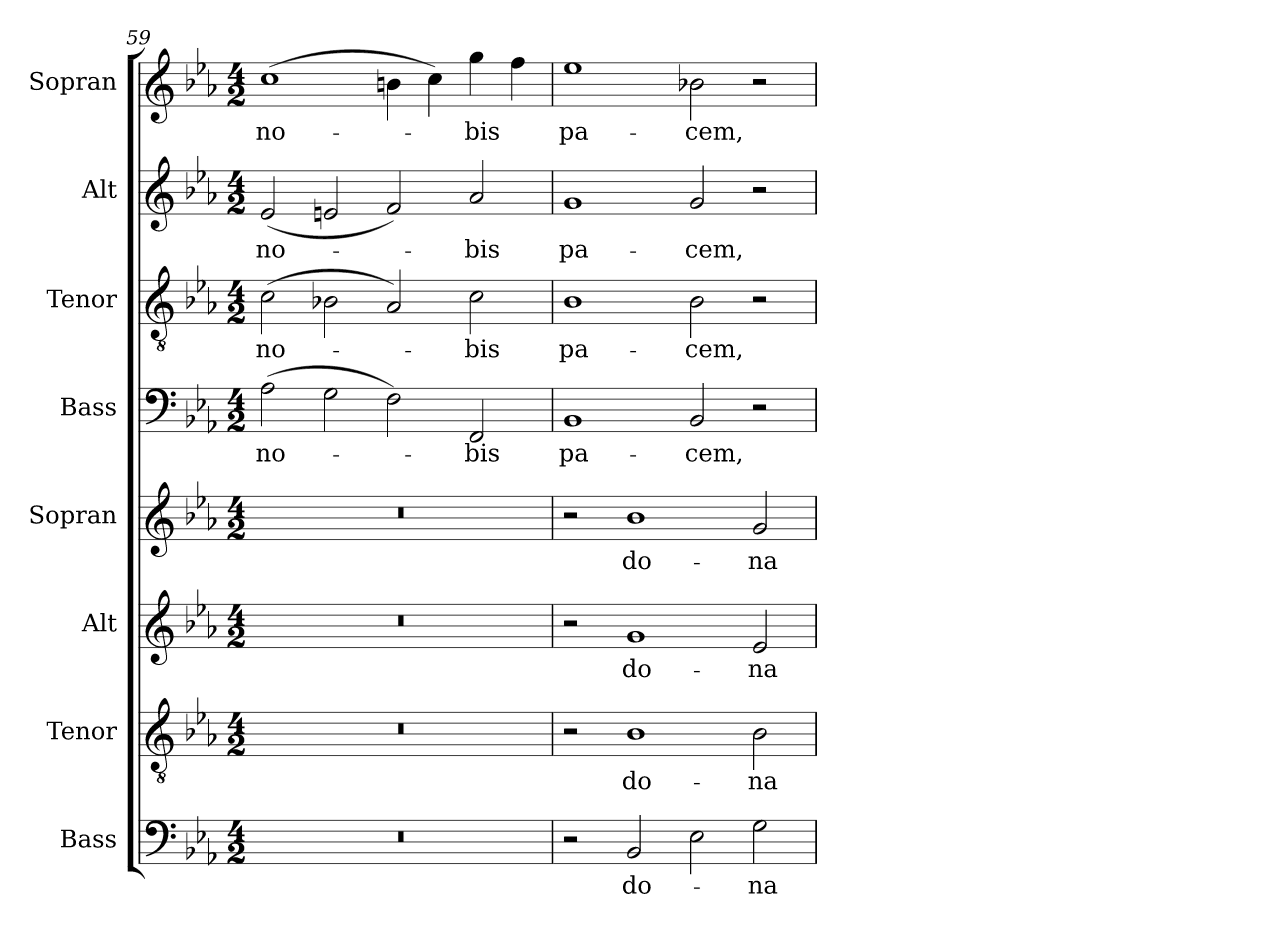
**kern	**text	**kern	**text	**kern	**text	**kern	**text	**kern	**text	**kern	**text	**kern	**text	**kern	**text
*part8	*part8	*part7	*part7	*part6	*part6	*part5	*part5	*part4	*part4	*part3	*part3	*part2	*part2	*part1	*part1
*staff8	*staff8	*staff7	*staff7	*staff6	*staff6	*staff5	*staff5	*staff4	*staff4	*staff3	*staff3	*staff2	*staff2	*staff1	*staff1
*I"Bass	*	*I"Tenor	*	*I"Alt	*	*I"Sopran	*	*I"Bass	*	*I"Tenor	*	*I"Alt	*	*I"Sopran	*
*I'B.	*	*I'T.	*	*I'A.	*	*I'S.	*	*I'B.	*	*I'T.	*	*I'A.	*	*I'S.	*
*clefF4	*	*clefGv2	*	*clefG2	*	*clefG2	*	*clefF4	*	*clefGv2	*	*clefG2	*	*clefG2	*
*k[b-e-a-]	*	*k[b-e-a-]	*	*k[b-e-a-]	*	*k[b-e-a-]	*	*k[b-e-a-]	*	*k[b-e-a-]	*	*k[b-e-a-]	*	*k[b-e-a-]	*
*E-:	*	*E-:	*	*E-:	*	*E-:	*	*E-:	*	*E-:	*	*E-:	*	*E-:	*
*M4/2	*	*M4/2	*	*M4/2	*	*M4/2	*	*M4/2	*	*M4/2	*	*M4/2	*	*M4/2	*
=59	=59	=59	=59	=59	=59	=59	=59	=59	=59	=59	=59	=59	=59	=59	=59
!	!	!	!	!	!	!	!	!	!LO:LY:b	!	!LO:LY:b	!	!LO:LY:b	!	!LO:LY:b
0r	.	0r	.	0r	.	0r	.	(>2A-\	no-	(>2c\	no-	(<2e-/	no-	(>1cc	no-
.	.	.	.	.	.	.	.	2G\	.	2B-X\	.	2en/	.	.	.
.	.	.	.	.	.	.	.	2F\)	.	2A-/)	.	2f/)	.	4bn\	.
.	.	.	.	.	.	.	.	.	.	.	.	.	.	4cc\)	.
!	!	!	!	!	!	!	!	!	!LO:LY:b	!	!LO:LY:b	!	!LO:LY:b	!	!LO:LY:b
.	.	.	.	.	.	.	.	2FF/	-bis	2c\	-bis	2a-/	-bis	4gg\	-bis
.	.	.	.	.	.	.	.	.	.	.	.	.	.	4ff\	.
!!LO:LB:g=z
=60	=60	=60	=60	=60	=60	=60	=60	=60	=60	=60	=60	=60	=60	=60	=60
!	!	!	!	!	!	!	!	!	!LO:LY:b	!	!LO:LY:b	!	!LO:LY:b	!	!LO:LY:b
2r	.	2r	.	2r	.	2r	.	1BB-	pa-	1B-	pa-	1g	pa-	1ee-	pa-
!	!LO:LY:b	!	!LO:LY:b	!	!LO:LY:b	!	!LO:LY:b	!	!	!	!	!	!	!	!
2BB-/	do-	1B-	do-	1g	do-	1b-	do-	.	.	.	.	.	.	.	.
!	!	!	!	!	!	!	!	!	!LO:LY:b	!	!LO:LY:b	!	!LO:LY:b	!	!LO:LY:b
2E-\	.	.	.	.	.	.	.	2BB-/	-cem,	2B-\	-cem,	2g/	-cem,	2b-X\	-cem,
!	!LO:LY:b	!	!LO:LY:b	!	!LO:LY:b	!	!LO:LY:b	!	!	!	!	!	!	!	!
2G\	-na	2B-\	-na	2e-/	-na	2g/	-na	2r	.	2r	.	2r	.	2r	.
=	=	=	=	=	=	=	=	=	=	=	=	=	=	=	=
*-	*-	*-	*-	*-	*-	*-	*-	*-	*-	*-	*-	*-	*-	*-	*-
